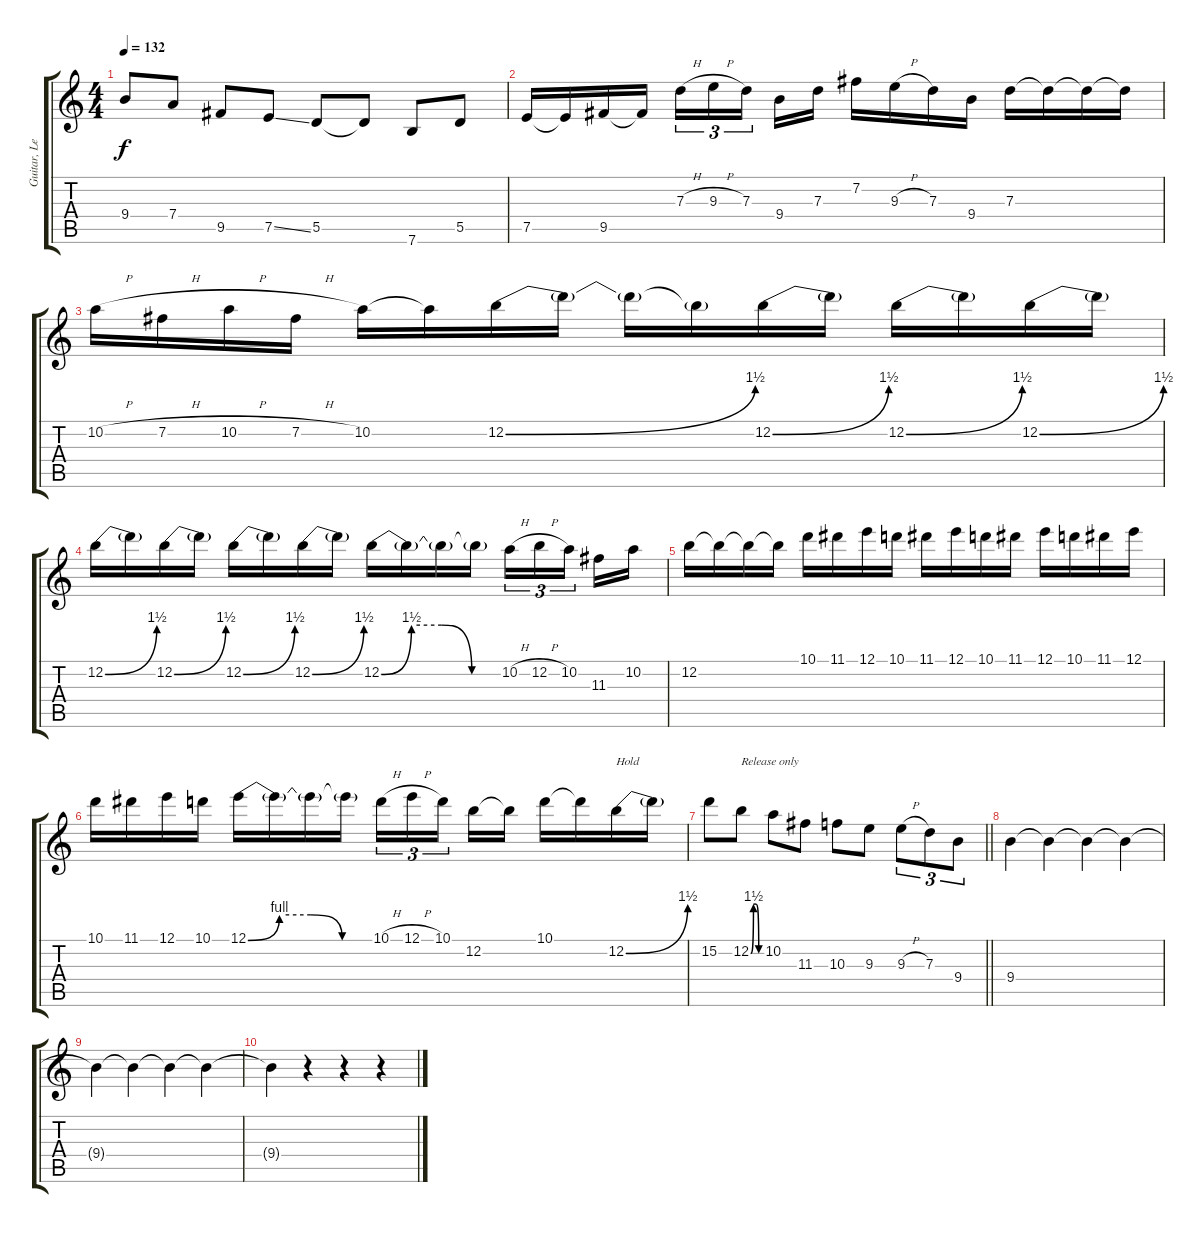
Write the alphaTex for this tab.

\track ("Guitar, Lead" "Guitar, Le") {instrument distortionguitar}
\staff {score tabs}
\tuning (E4 B3 G3 D3 A2 E2) {hide}
\ts (4 4)
\tempo 132
\clef g2
\ks c
9.4{t}.8{dy f} 7.4.8 9.5.8 7.5{ss}.8 5.5.8 5.5{t}.8 7.6.8 5.5.8 |
7.5.16 7.5{t}.16 9.5.16 9.5{t}.16 7.3{h}.16{tu (3 2)} 9.3{h}.16{tu (3 2)} 7.3.16{tu (3 2) beam splitsecondary} 9.4.16 7.3.16 7.2.16 9.3{h}.16 7.3.16 9.4.16 7.3.16 7.3{t}.16 7.3{t}.16 7.3{t}.16 |
10.2{h}.16 7.2{h}.16 10.2{h}.16 7.2{h}.16 10.2.16 10.2{t}.16 12.2{be (bend 0 0 60 6)}.16 12.2{t}.16 12.2{t}.16 12.2{t}.16 12.2{be (bend 0 0 60 6)}.16 12.2{t}.16 12.2{be (bend 0 0 60 6)}.16 12.2{t}.16 12.2{be (bend 0 0 60 6)}.16 12.2{t}.16 |
12.2{be (bend 0 0 60 6)}.16 12.2{t}.16 12.2{be (bend 0 0 60 6)}.16 12.2{t}.16 12.2{be (bend 0 0 60 6)}.16 12.2{t}.16 12.2{be (bend 0 0 60 6)}.16 12.2{t}.16 12.2{be (custom 0 0 15 6 30 6 45 0 60 0)}.16 12.2{t}.16 12.2{t}.16 12.2{t}.16 10.2{h}.16{tu (3 2)} 12.2{h}.16{tu (3 2)} 10.2.16{tu (3 2) beam splitsecondary} 11.3.16 10.2.16 |
12.2.16 12.2{t}.16 12.2{t}.16 12.2{t}.16 10.1.16 11.1.16 12.1.16 10.1.16 11.1.16 12.1.16 10.1.16 11.1.16 12.1.16 10.1.16 11.1.16 12.1.16 |
10.1.16 11.1.16 12.1.16 10.1.16 12.1{be (custom 0 0 15 4 30 4 45 0 60 0)}.16 12.1{t}.16 12.1{t}.16 12.1{t}.16 10.1{h}.16{tu (3 2)} 12.1{h}.16{tu (3 2)} 10.1.16{tu (3 2) beam splitsecondary} 12.2.16 12.2{t}.16 10.1.16 10.1{t}.16 12.2{be (bend 0 0 60 6)}.16{txt "Hold"} 12.2{t}.16 |
\barLineRight lightlight
15.2.8 12.2{be (custom 0 0 15 6 30 6 45 0 60 0)}.8{txt "Release only"} 10.2.8 11.3.8 10.3.8 9.3.8 9.3{h}.8{tu (3 2)} 7.3.8{tu (3 2)} 9.4.8{tu (3 2)} |
9.4.4 9.4{t}.4 9.4{t}.4 9.4{t}.4 |
9.4{t}.4 9.4{t}.4 9.4{t}.4 9.4{t}.4 |
9.4{t}.4 r.4 r.4 r.4
